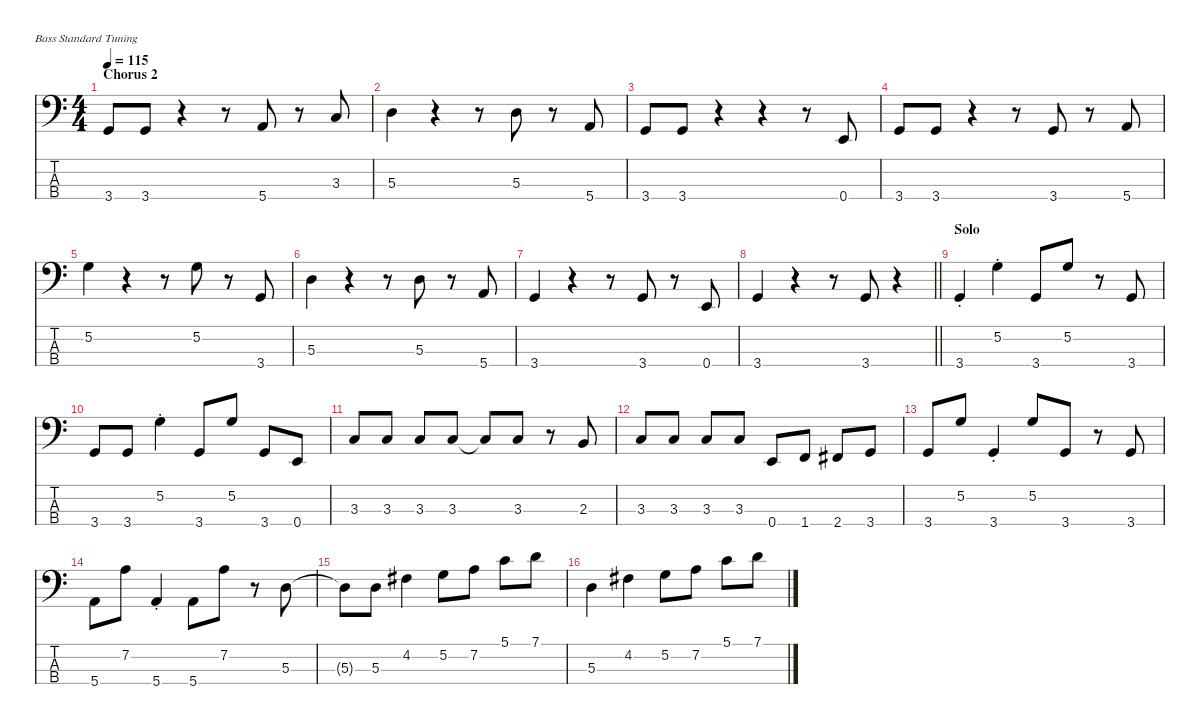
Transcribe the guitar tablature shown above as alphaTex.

\defaultSystemsLayout 4
\hideDynamics
\bracketExtendMode nobrackets
\singleTrackTrackNamePolicy hidden
\multiTrackTrackNamePolicy hidden
\otherSystemsTrackNameOrientation horizontal
\track ("Bass" "el.bs.") {defaultSystemsLayout 8 instrument electricbassfinger}
\staff {score tabs}
\tuning (G2 D2 A1 E1)
\ts (4 4)
\section ("" "Chorus 2")
\tempo 115
\clef f4
\ks c
3.4.8{dy f} 3.4.8 r.4 r.8 5.4.8 r.8 3.3.8 |
5.3.4 r.4 r.8 5.3.8 r.8 5.4.8 |
3.4.8 3.4.8 r.4 r.4 r.8 0.4.8 |
3.4.8 3.4.8 r.4 r.8 3.4.8 r.8 5.4.8 |
5.2.4 r.4 r.8 5.2.8 r.8 3.4.8 |
5.3.4 r.4 r.8 5.3.8 r.8 5.4.8 |
3.4.4 r.4 r.8 3.4.8 r.8 0.4.8 |
\barLineRight lightlight
3.4.4 r.4 r.8 3.4.8 r.4 |
\section ("" "Solo")
3.4{st}.4 5.2{st}.4 3.4.8 5.2.8 r.8 3.4.8 |
3.4.8 3.4.8 5.2{st}.4 3.4.8 5.2.8 3.4.8 0.4.8 |
3.3.8 3.3.8 3.3.8 3.3.8 3.3{t}.8 3.3.8 r.8 2.3.8 |
3.3.8 3.3.8 3.3.8 3.3.8 0.4.8 1.4.8 2.4{acc #}.8 3.4.8 |
3.4.8 5.2.8 3.4{st}.4 5.2.8 3.4.8 r.8 3.4.8 |
5.4.8 7.2.8 5.4{st}.4 5.4.8 7.2.8 r.8 5.3.8 |
5.3{t}.8 5.3.8 4.2{acc #}.4 5.2.8 7.2.8 5.1.8 7.1.8 |
5.3.4 4.2{acc #}.4 5.2.8 7.2.8 5.1.8 7.1.8
